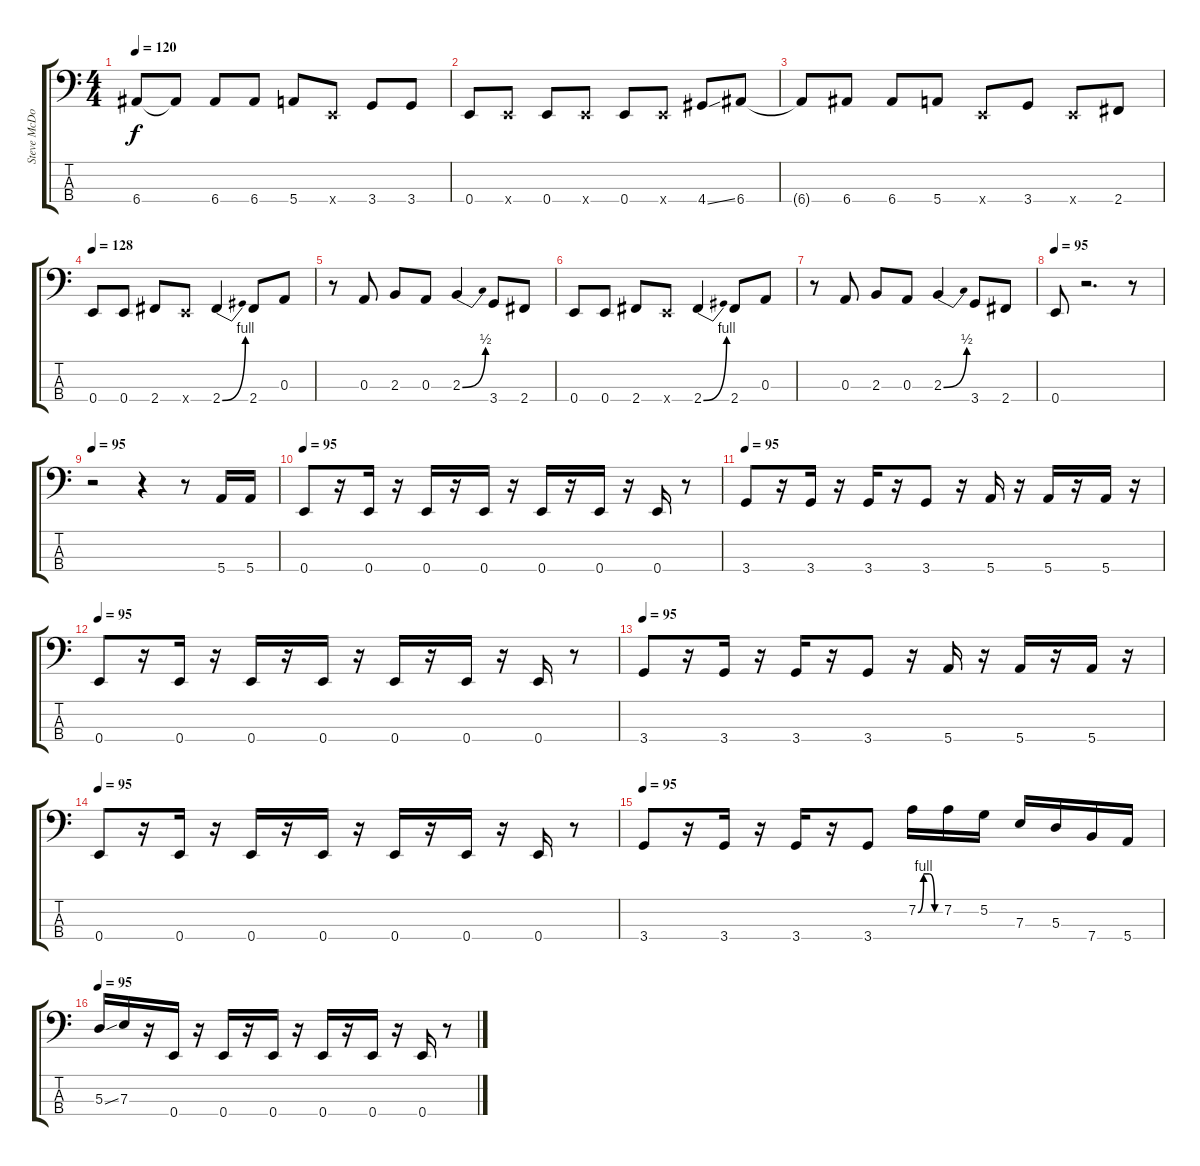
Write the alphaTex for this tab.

\track ("Steve McDonald" "Steve McDo") {instrument electricbasspick}
\staff {score tabs}
\tuning (G2 D2 A1 E1) {hide}
\ts (4 4)
\tempo 120
\clef f4
\ks c
6.4.8{dy f} 6.4{t}.8 6.4.8 6.4.8 5.4.8 0.4{x}.8 3.4.8 3.4.8 |
0.4.8 0.4{x}.8 0.4.8 0.4{x}.8 0.4.8 0.4{x}.8 4.4{ss}.8 6.4.8 |
6.4{t}.8 6.4.8 6.4.8 5.4.8 0.4{x}.8 3.4.8 0.4{x}.8 2.4.8 |
\tempo 128
0.4.8 0.4.8 2.4.8 0.4{x}.8 2.4{be (bend 0 0 60 4)}.4 2.4.8 0.3.8 |
r.8 0.3.8 2.3.8 0.3.8 2.3{be (bend 0 0 60 2)}.4 3.4.8 2.4.8 |
0.4.8 0.4.8 2.4.8 0.4{x}.8 2.4{be (bend 0 0 60 4)}.4 2.4.8 0.3.8 |
r.8 0.3.8 2.3.8 0.3.8 2.3{be (bend 0 0 60 2)}.4 3.4.8 2.4.8 |
\tempo 95
0.4.8 r.2{d} r.8 |
\tempo 95
r.2 r.4 r.8 5.4.16 5.4.16 |
\tempo 95
0.4.8{volume 10} r.16 0.4.16 r.16 0.4.16 r.16 0.4.16 r.16 0.4.16 r.16 0.4.16 r.16 0.4.16 r.8 |
\tempo 95
3.4.8{volume 10} r.16 3.4.16 r.16 3.4.16 r.16 3.4.8 r.16 5.4.16 r.16 5.4.16 r.16 5.4.16 r.16 |
\tempo 95
0.4.8{volume 10} r.16 0.4.16 r.16 0.4.16 r.16 0.4.16 r.16 0.4.16 r.16 0.4.16 r.16 0.4.16 r.8 |
\tempo 95
3.4.8{volume 10} r.16 3.4.16 r.16 3.4.16 r.16 3.4.8 r.16 5.4.16 r.16 5.4.16 r.16 5.4.16 r.16 |
\tempo 95
0.4.8{volume 10} r.16 0.4.16 r.16 0.4.16 r.16 0.4.16 r.16 0.4.16 r.16 0.4.16 r.16 0.4.16 r.8 |
\tempo 95
3.4.8{volume 10} r.16 3.4.16 r.16 3.4.16 r.16 3.4.8 7.2{be (custom 0 0 15 4 30 4 45 0 60 0)}.16{volume 16} 7.2.16 5.2.16 7.3.16 5.3.16 7.4.16 5.4.16 |
\tempo 95
5.3{ss}.16{volume 16} 7.3.16 r.16 0.4.16{volume 10} r.16 0.4.16 r.16 0.4.16 r.16 0.4.16 r.16 0.4.16 r.16 0.4.16 r.8
